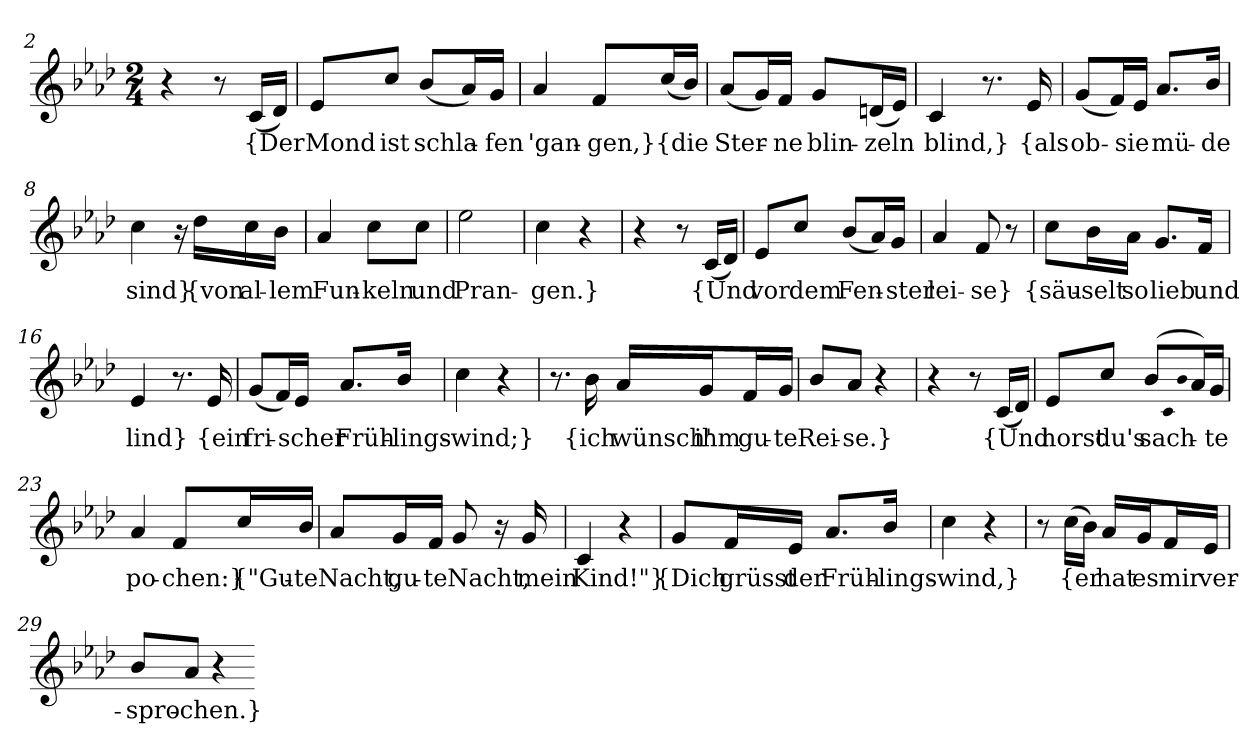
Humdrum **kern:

**kern	**text
*part1	*part1
*staff1	*staff1
*clefG2	*
*k[b-e-a-d-]	*
*M2/4	*
=2	=2
4r	.
8r	.
(16c/LL	{Der
16d-/JJ)	.
=3	=3
8e-/L	Mond
8cc/J	ist
(8b-/L	schla-
16a-/L)	.
16g/JJ	-fen
=4	=4
4a-	'gan-
8f/L	-gen,}
(16cc/L	{die
16b-/JJ)	.
=5	=5
(8a-/L	Ster-
16g/L)	.
16f/JJ	-ne
8g/L	blin-
(16dn/L	-zeln
16e-/JJ)	.
=6	=6
4c	blind,}
8.r	.
16e-	{als
=7	=7
(8g/L	ob-
16f/L)	.
16e-/JJ	-sie
8.a-/L	mü-
16b-/Jk	-de
=8	=8
4cc	sind}
16r	.
16dd-\LL	{von
16cc\	al-
16b-\JJ	-lem
=9	=9
4a-	Fun-
8cc\L	-keln
8cc\J	und
=10	=10
2ee-	Pran-
=11	=11
4cc	-gen.}
4r	.
=12	=12
4r	.
8r	.
(16c/LL	{Und
16d-/JJ)	.
=13	=13
8e-/L	vor
8cc/J	dem
(8b-/L	Fen-
16a-/L)	.
16g/JJ	-ster
=14	=14
4a-	lei-
8f	-se}
8r	.
=15	=15
8cc\L	{säu-
16b-\L	-selt
16a-\JJ	so
8.g/L	lieb
16f/Jk	und
=16	=16
4e-	lind}
8.r	.
16e-	{ein
=17	=17
(8g/L	fri-
16f/L)	.
16e-/JJ	-scher
8.a-/L	Früh-
16b-/Jk	-lings-
=18	=18
4cc	-wind;}
4r	.
=19	=19
8.r	.
16b-	{ich
16a-/LL	wünsch'
16g/J	ihm
16f/L	gu-
16g/JJ	-te
=20	=20
8b-/L	Rei-
8a-/J	-se.}
4r	.
=21	=21
4r	.
8r	.
(16c/LL	{Und
16d-/JJ)	.
=22	=22
8e-/L	horst
8cc/J	du's
(8b-/L	sach-
qc	.
qb-	.
16a-/L)	.
16g/JJ	-te
=23	=23
4a-	po-
8f/L	-chen:}
16cc/L	{"Gu-
16b-/JJ	-te
=24	=24
8a-/L	Nacht,
16g/L	gu-
16f/JJ	-te
8g	Nacht,
16r	.
16g	mein
=25	=25
4c	Kind!"}
4r	.
=26	=26
8g/L	{Dich
16f/L	grüsst
16e-/JJ	der
8.a-/L	Früh-
16b-/Jk	-lings-
=27	=27
4cc	-wind,}
4r	.
=28	=28
8r	.
(16cc\LL	{er
16b-\JJ)	.
16a-/LL	hat
16g/J	es
16f/L	mir
16e-/JJ	ver-
=29	=29
8b-/L	-spro-
8a-/J	-chen.}
4r	.
=-	=-
*-	*-
